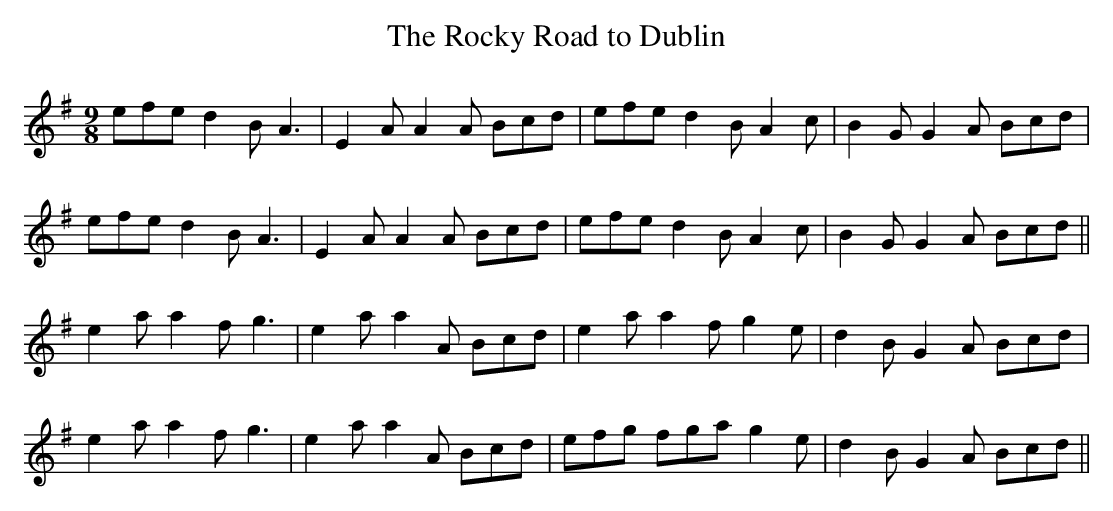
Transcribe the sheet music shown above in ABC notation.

X:1
T:Rocky Road to Dublin, The
M:9/8
K:Ador
efe d2B A3|E2A A2A Bcd|efe d2B A2c|B2G G2A Bcd|
efe d2B A3|E2A A2A Bcd|efe d2B A2c|B2G G2A Bcd||
e2a a2f g3|e2a a2A Bcd|e2a a2f g2e|d2B G2A Bcd|
e2a a2f g3|e2a a2A Bcd|efg fga g2e|d2B G2A Bcd||
